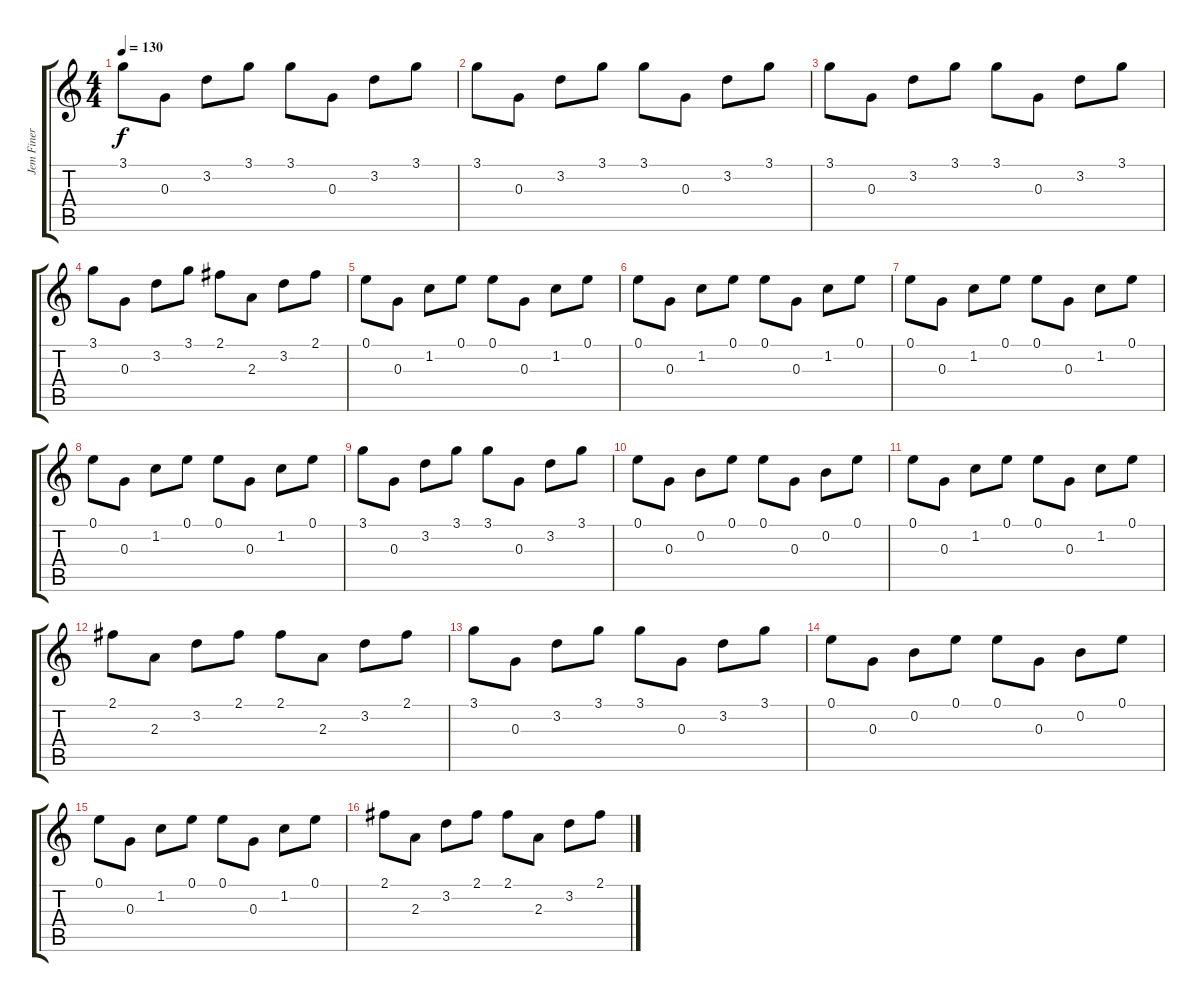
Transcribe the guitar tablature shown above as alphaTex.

\track ("Jem Finer - banjo" "Jem Finer ") {instrument banjo}
\staff {score tabs}
\tuning (E4 B3 G3 D3 A2 E2) {hide}
\displaytranspose 12
\ts (4 4)
\tempo 130
\clef g2
\ks c
3.1.8{dy f} 0.3.8 3.2.8 3.1.8 3.1.8 0.3.8 3.2.8 3.1.8 |
3.1.8 0.3.8 3.2.8 3.1.8 3.1.8 0.3.8 3.2.8 3.1.8 |
3.1.8 0.3.8 3.2.8 3.1.8 3.1.8 0.3.8 3.2.8 3.1.8 |
3.1.8 0.3.8 3.2.8 3.1.8 2.1.8 2.3.8 3.2.8 2.1.8 |
0.1.8 0.3.8 1.2.8 0.1.8 0.1.8 0.3.8 1.2.8 0.1.8 |
0.1.8 0.3.8 1.2.8 0.1.8 0.1.8 0.3.8 1.2.8 0.1.8 |
0.1.8 0.3.8 1.2.8 0.1.8 0.1.8 0.3.8 1.2.8 0.1.8 |
0.1.8 0.3.8 1.2.8 0.1.8 0.1.8 0.3.8 1.2.8 0.1.8 |
3.1.8 0.3.8 3.2.8 3.1.8 3.1.8 0.3.8 3.2.8 3.1.8 |
0.1.8 0.3.8 0.2.8 0.1.8 0.1.8 0.3.8 0.2.8 0.1.8 |
0.1.8 0.3.8 1.2.8 0.1.8 0.1.8 0.3.8 1.2.8 0.1.8 |
2.1.8 2.3.8 3.2.8 2.1.8 2.1.8 2.3.8 3.2.8 2.1.8 |
3.1.8 0.3.8 3.2.8 3.1.8 3.1.8 0.3.8 3.2.8 3.1.8 |
0.1.8 0.3.8 0.2.8 0.1.8 0.1.8 0.3.8 0.2.8 0.1.8 |
0.1.8 0.3.8 1.2.8 0.1.8 0.1.8 0.3.8 1.2.8 0.1.8 |
2.1.8 2.3.8 3.2.8 2.1.8 2.1.8 2.3.8 3.2.8 2.1.8
